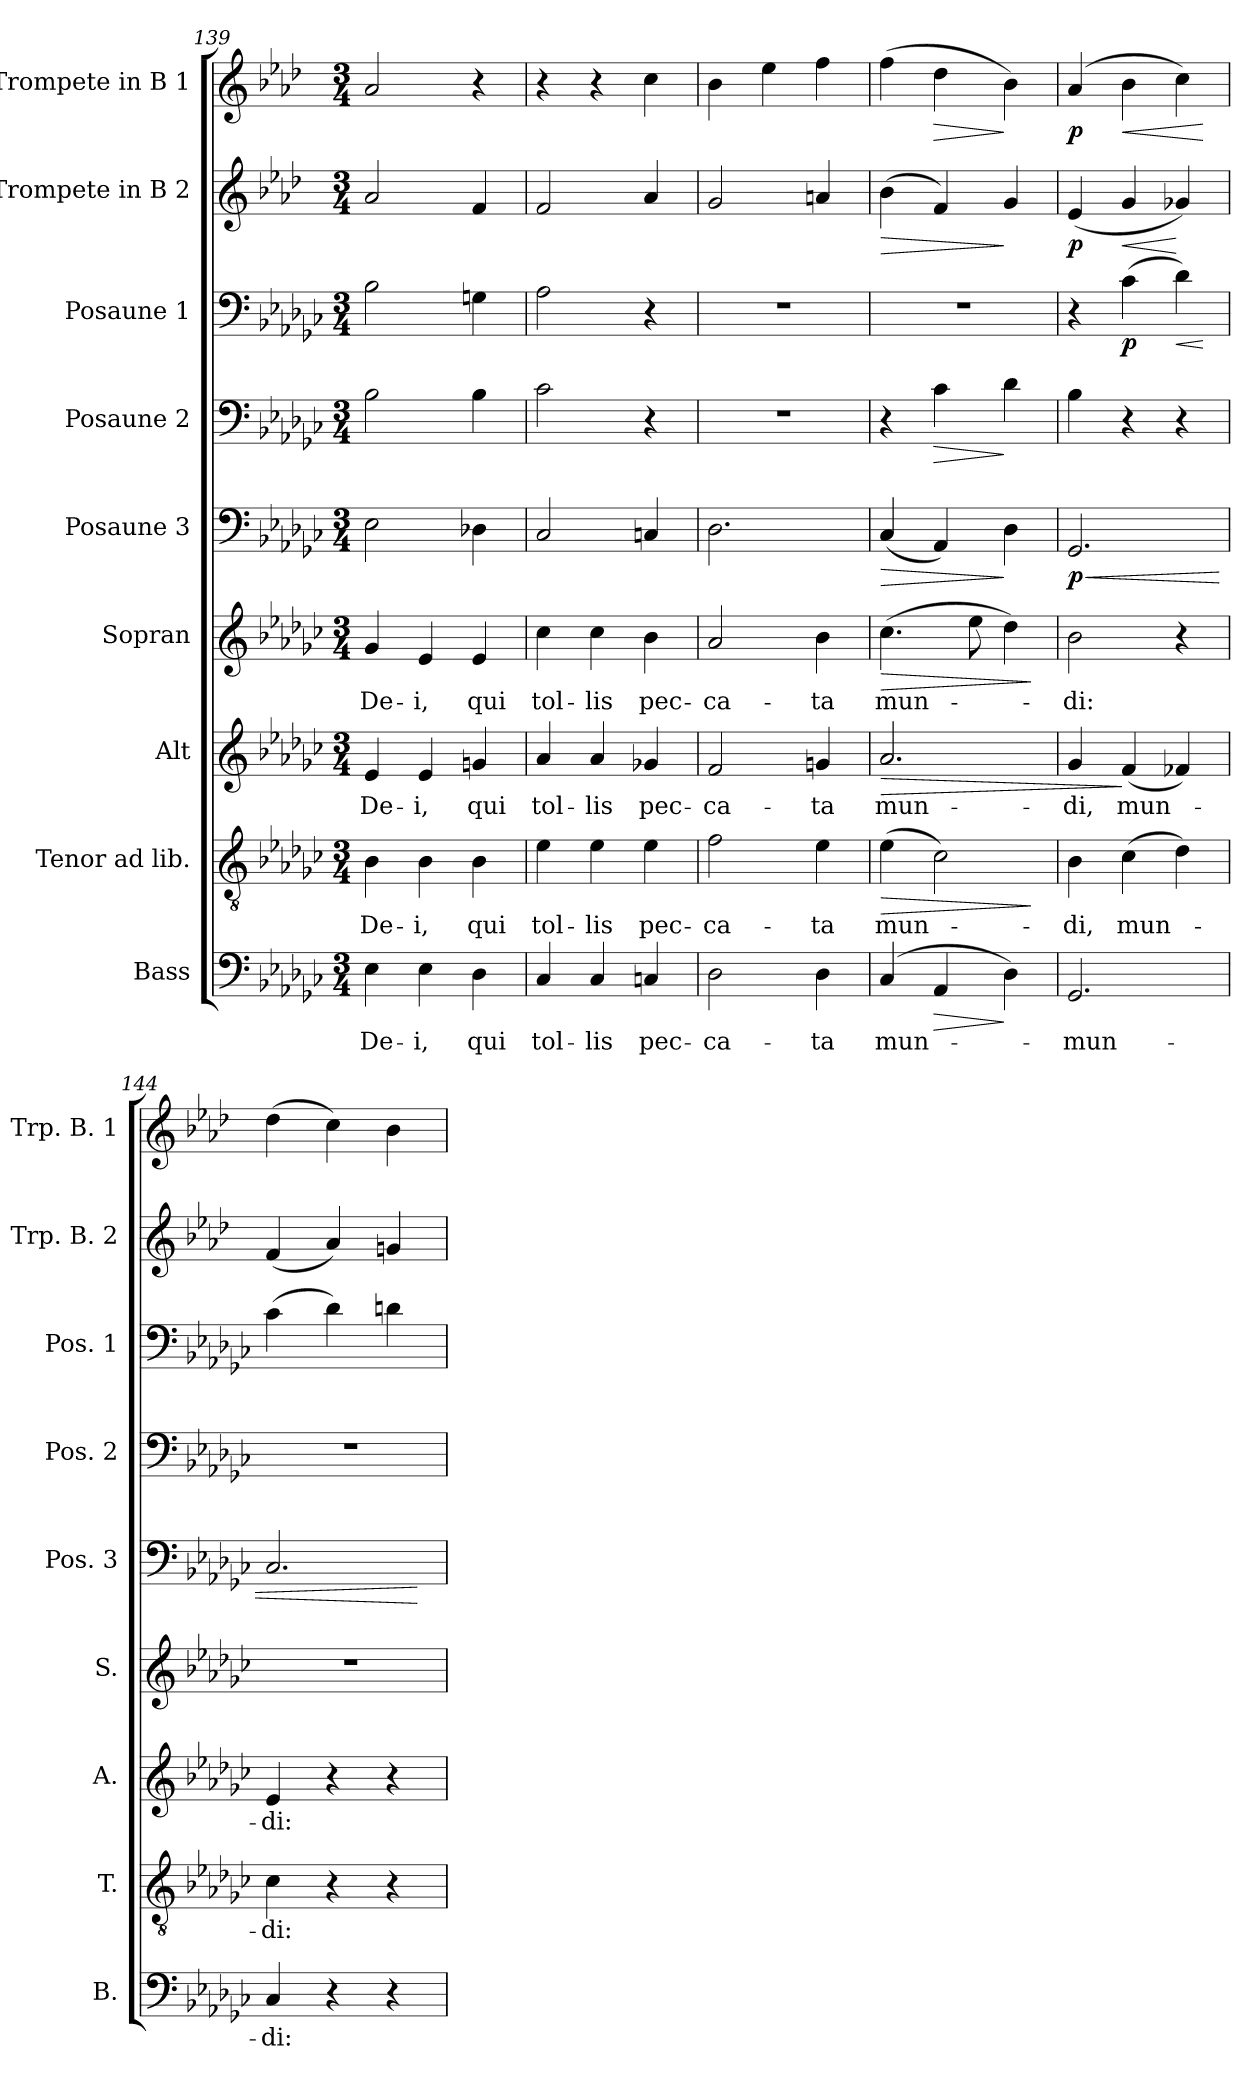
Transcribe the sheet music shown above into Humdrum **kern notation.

**kern	**text	**dynam	**kern	**text	**dynam	**kern	**text	**dynam	**kern	**text	**dynam	**kern	**dynam	**kern	**dynam	**kern	**dynam	**kern	**dynam	**kern	**dynam
*part9	*part9	*part9	*part8	*part8	*part8	*part7	*part7	*part7	*part6	*part6	*part6	*part5	*part5	*part4	*part4	*part3	*part3	*part2	*part2	*part1	*part1
*staff9	*staff9	*staff9	*staff8	*staff8	*staff8	*staff7	*staff7	*staff7	*staff6	*staff6	*staff6	*staff5	*staff5	*staff4	*staff4	*staff3	*staff3	*staff2	*staff2	*staff1	*staff1
*I"Bass	*	*	*I"Tenor ad lib.	*	*	*I"Alt	*	*	*I"Sopran	*	*	*I"Posaune 3	*	*I"Posaune 2	*	*I"Posaune 1	*	*I"Trompete in B 2	*	*I"Trompete in B 1	*
*I'B.	*	*	*I'T.	*	*	*I'A.	*	*	*I'S.	*	*	*I'Pos. 3	*	*I'Pos. 2	*	*I'Pos. 1	*	*I'Trp. B. 2	*	*I'Trp. B. 1	*
*clefF4	*	*	*clefGv2	*	*	*clefG2	*	*	*clefG2	*	*	*clefF4	*	*clefF4	*	*clefF4	*	*clefG2	*	*clefG2	*
*	*	*	*	*	*	*	*	*	*	*	*	*	*	*	*	*	*	*ITrd1c2	*	*ITrd1c2	*
*k[b-e-a-d-g-c-]	*	*	*k[b-e-a-d-g-c-]	*	*	*k[b-e-a-d-g-c-]	*	*	*k[b-e-a-d-g-c-]	*	*	*k[b-e-a-d-g-c-]	*	*k[b-e-a-d-g-c-]	*	*k[b-e-a-d-g-c-]	*	*k[b-e-a-d-g-c-]	*	*k[b-e-a-d-g-c-]	*
*G-:	*	*	*G-:	*	*	*G-:	*	*	*G-:	*	*	*G-:	*	*G-:	*	*G-:	*	*G-:	*	*G-:	*
*M3/4	*	*	*M3/4	*	*	*M3/4	*	*	*M3/4	*	*	*M3/4	*	*M3/4	*	*M3/4	*	*M3/4	*	*M3/4	*
=139	=139	=139	=139	=139	=139	=139	=139	=139	=139	=139	=139	=139	=139	=139	=139	=139	=139	=139	=139	=139	=139
!	!LO:LY:b	!	!	!LO:LY:b	!	!	!LO:LY:b	!	!	!LO:LY:b	!	!	!	!	!	!	!	!	!	!	!
4E-\	De-	.	4B-\	De-	.	4e-/	De-	.	4g-/	De-	.	2E-\	.	2B-\	.	2B-\	.	2g-/	.	2g-/	.
!	!LO:LY:b	!	!	!LO:LY:b	!	!	!LO:LY:b	!	!	!LO:LY:b	!	!	!	!	!	!	!	!	!	!	!
4E-\	-i,	.	4B-\	-i,	.	4e-/	-i,	.	4e-/	-i,	.	.	.	.	.	.	.	.	.	.	.
!	!LO:LY:b	!	!	!LO:LY:b	!	!	!LO:LY:b	!	!	!LO:LY:b	!	!	!	!	!	!	!	!	!	!	!
4D-\	qui	.	4B-\	qui	.	4gn/	qui	.	4e-/	qui	.	4D-X\	.	4B-\	.	4Gn\	.	4e-/	.	4r	.
=140	=140	=140	=140	=140	=140	=140	=140	=140	=140	=140	=140	=140	=140	=140	=140	=140	=140	=140	=140	=140	=140
!	!LO:LY:b	!	!	!LO:LY:b	!	!	!LO:LY:b	!	!	!LO:LY:b	!	!	!	!	!	!	!	!	!	!	!
4C-/	tol-	.	4e-\	tol-	.	4a-/	tol-	.	4cc-\	tol-	.	2C-/	.	2c-\	.	2A-\	.	2e-/	.	4r	.
!	!LO:LY:b	!	!	!LO:LY:b	!	!	!LO:LY:b	!	!	!LO:LY:b	!	!	!	!	!	!	!	!	!	!	!
4C-/	-lis	.	4e-\	-lis	.	4a-/	-lis	.	4cc-\	-lis	.	.	.	.	.	.	.	.	.	4r	.
!	!LO:LY:b	!	!	!LO:LY:b	!	!	!LO:LY:b	!	!	!LO:LY:b	!	!	!	!	!	!	!	!	!	!	!
4Cn/	pec-	.	4e-\	pec-	.	4g-X/	pec-	.	4b-\	pec-	.	4Cn/	.	4r	.	4r	.	4g-/	.	4b-\	.
!!LO:PB:g=z
=141	=141	=141	=141	=141	=141	=141	=141	=141	=141	=141	=141	=141	=141	=141	=141	=141	=141	=141	=141	=141	=141
!	!LO:LY:b	!	!	!LO:LY:b	!	!	!LO:LY:b	!	!	!LO:LY:b	!	!	!	!	!	!	!	!	!	!	!
2D-\	-ca-	.	2f\	-ca-	.	2f/	-ca-	.	2a-/	-ca-	.	2.D-\	.	2.r	.	2.r	.	2f/	.	4a-\	.
.	.	.	.	.	.	.	.	.	.	.	.	.	.	.	.	.	.	.	.	4dd-\	.
!	!LO:LY:b	!	!	!LO:LY:b	!	!	!LO:LY:b	!	!	!LO:LY:b	!	!	!	!	!	!	!	!	!	!	!
4D-\	-ta	.	4e-\	-ta	.	4gn/	-ta	.	4b-\	-ta	.	.	.	.	.	.	.	4gn/	.	4ee-\	.
=142	=142	=142	=142	=142	=142	=142	=142	=142	=142	=142	=142	=142	=142	=142	=142	=142	=142	=142	=142	=142	=142
!	!LO:LY:b	!	!	!LO:LY:b	!LO:HP:b	!	!LO:LY:b	!LO:HP:b	!	!LO:LY:b	!LO:HP:b	!	!LO:HP:b	!	!	!	!	!	!LO:HP:b	!	!
(4C-/	mun-	.	(>4e-\	mun-	>	2.a-/	mun-	>	(>4.cc-\	mun-	>	(<4C-/	>	4r	.	2.r	.	(>4a-\	>	(>4ee-\	.
!	!	!LO:HP:b	!	!	!	!	!	!	!	!	!	!	!	!	!LO:HP:b	!	!	!	!	!	!LO:HP:b
4AA-/	.	>	2c-\)	.	.	.	.	.	.	.	.	4AA-/)	.	4c-\	>	.	.	4e-/)	.	4cc-\	>
.	.	.	.	.	.	.	.	.	8ee-\	.	.	.	.	.	.	.	.	.	.	.	.
4D-\)	.	]	.	.	.	.	.	.	4dd-\)	.	.	4D-\	]	4d-\	]	.	.	4f/	]	4a-\)	]
.	.	.	.	.	]	.	.	.	.	.	]	.	.	.	.	.	.	.	.	.	.
=143	=143	=143	=143	=143	=143	=143	=143	=143	=143	=143	=143	=143	=143	=143	=143	=143	=143	=143	=143	=143	=143
!	!LO:LY:b	!	!	!LO:LY:b	!	!	!LO:LY:b	!	!	!LO:LY:b	!	!	!LO:HP:b	!	!	!	!	!	!	!	!
!	!	!	!	!	!	!	!	!	!	!	!	!	!LO:DY:n=1:b	!	!	!	!	!	!LO:DY:b	!	!LO:DY:b
2.GG-/	-mun-	.	4B-\	-di,	.	4g-/	-di,	.	2b-\	-di:	.	2.GG-/	< p	4B-\	.	4r	.	(<4d-/	p	(4g-/	p
!	!	!	!	!LO:LY:b	!	!	!LO:LY:b	!	!	!	!	!	!	!	!	!	!LO:DY:b	!	!LO:HP:b	!	!LO:HP:b
.	.	.	(>4c-\	mun-	.	(<4f/	mun-	]	.	.	.	.	.	4r	.	(>4c-\	p	4f/	<	4a-\	<
!	!	!	!	!	!	!	!	!	!	!	!	!	!	!	!	!	!LO:HP:b	!	!	!	!
.	.	.	4d-\)	.	.	4f-X/)	.	.	4r	.	.	.	.	4r	.	4d-\)	<	4f-X/)	[	4b-\)	.
.	.	.	.	.	.	.	.	.	.	.	.	.	.	.	.	.	[	.	.	.	[
=144	=144	=144	=144	=144	=144	=144	=144	=144	=144	=144	=144	=144	=144	=144	=144	=144	=144	=144	=144	=144	=144
!	!LO:LY:b	!	!	!LO:LY:b	!	!	!LO:LY:b	!	!	!	!	!	!	!	!	!	!	!	!	!	!
4C-/	-di:	.	4c-\	-di:	.	4e-/	-di:	.	2.r	.	.	2.C-/	.	2.r	.	(>4c-\	.	(<4e-/	.	(>4cc-\	.
4r	.	.	4r	.	.	4r	.	.	.	.	.	.	.	.	.	4d-\)	.	4g-/)	.	4b-\)	.
4r	.	.	4r	.	.	4r	.	.	.	.	.	.	.	.	.	4dn\	.	4fn/	.	4a-\	.
.	.	.	.	.	.	.	.	.	.	.	.	.	[	.	.	.	.	.	.	.	.
=	=	=	=	=	=	=	=	=	=	=	=	=	=	=	=	=	=	=	=	=	=
*-	*-	*-	*-	*-	*-	*-	*-	*-	*-	*-	*-	*-	*-	*-	*-	*-	*-	*-	*-	*-	*-
